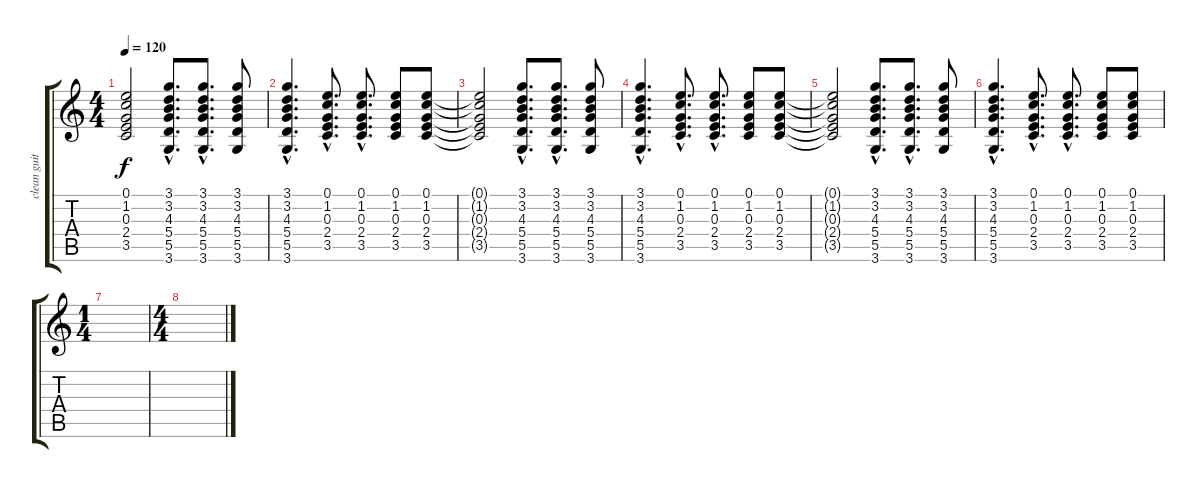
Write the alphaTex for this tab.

\track ("clean guitar (Farin U.)" "clean guit") {instrument electricguitarclean}
\staff {score tabs}
\tuning (E4 B3 G3 D3 A2 E2) {hide}
\ts (4 4)
\tempo 120
\clef g2
\ks c
(0.1{t} 1.2{t} 0.3{t} 2.4{t} 3.5{t}).2{dy f} (3.1{hac} 3.2{hac} 4.3{hac} 5.4{hac} 5.5{hac} 3.6{hac}).8{d} (3.1{hac} 3.2{hac} 4.3{hac} 5.4{hac} 5.5{hac} 3.6{hac}).8{d} (3.1 3.2 4.3 5.4 5.5 3.6).8 |
(3.1{hac} 3.2{hac} 4.3{hac} 5.4{hac} 5.5{hac} 3.6{hac}).4{d} (0.1{hac} 1.2{hac} 0.3{hac} 2.4{hac} 3.5{hac}).8{d} (0.1{hac} 1.2{hac} 0.3{hac} 2.4{hac} 3.5{hac}).8{d} (0.1 1.2 0.3 2.4 3.5).8 (0.1 1.2 0.3 2.4 3.5).8 |
(0.1{t} 1.2{t} 0.3{t} 2.4{t} 3.5{t}).2 (3.1{hac} 3.2{hac} 4.3{hac} 5.4{hac} 5.5{hac} 3.6{hac}).8{d} (3.1{hac} 3.2{hac} 4.3{hac} 5.4{hac} 5.5{hac} 3.6{hac}).8{d} (3.1 3.2 4.3 5.4 5.5 3.6).8 |
(3.1{hac} 3.2{hac} 4.3{hac} 5.4{hac} 5.5{hac} 3.6{hac}).4{d} (0.1{hac} 1.2{hac} 0.3{hac} 2.4{hac} 3.5{hac}).8{d} (0.1{hac} 1.2{hac} 0.3{hac} 2.4{hac} 3.5{hac}).8{d} (0.1 1.2 0.3 2.4 3.5).8 (0.1 1.2 0.3 2.4 3.5).8 |
(0.1{t} 1.2{t} 0.3{t} 2.4{t} 3.5{t}).2 (3.1{hac} 3.2{hac} 4.3{hac} 5.4{hac} 5.5{hac} 3.6{hac}).8{d} (3.1{hac} 3.2{hac} 4.3{hac} 5.4{hac} 5.5{hac} 3.6{hac}).8{d} (3.1 3.2 4.3 5.4 5.5 3.6).8 |
(3.1{hac} 3.2{hac} 4.3{hac} 5.4{hac} 5.5{hac} 3.6{hac}).4{d} (0.1{hac} 1.2{hac} 0.3{hac} 2.4{hac} 3.5{hac}).8{d} (0.1{hac} 1.2{hac} 0.3{hac} 2.4{hac} 3.5{hac}).8{d} (0.1 1.2 0.3 2.4 3.5).8 (0.1 1.2 0.3 2.4 3.5).8 |
\ts (1 4)
|
\ts (4 4)
